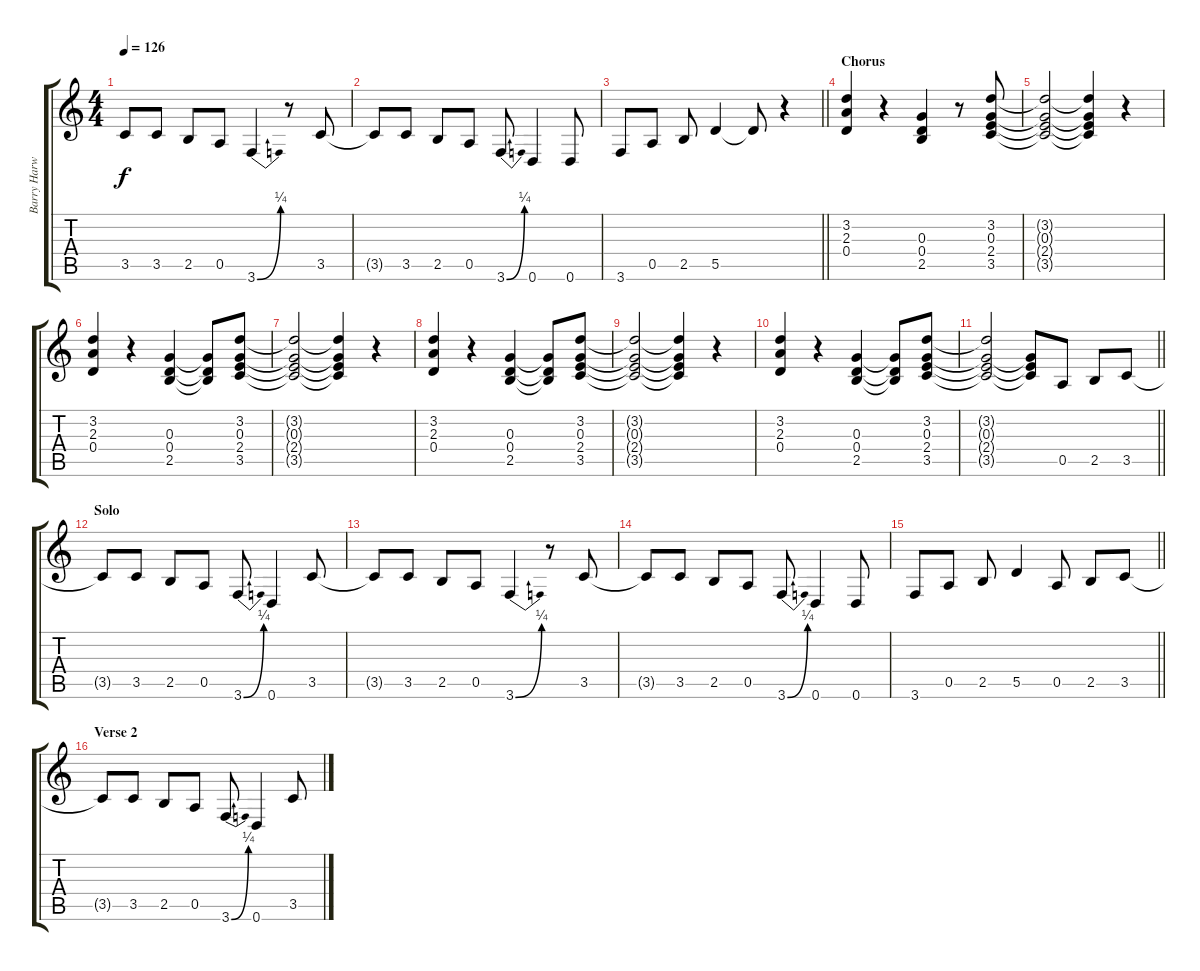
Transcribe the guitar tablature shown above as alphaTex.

\track ("Barry Harwood (Rhythm Guitar)" "Barry Harw") {instrument distortionguitar}
\staff {score tabs}
\tuning (E4 B3 G3 D3 A2 D2) {hide}
\ts (4 4)
\tempo 126
\clef g2
\ks c
3.5{t}.8{dy f} 3.5.8 2.5.8 0.5.8 3.6{be (bend 0 0 60 1)}.4 r.8 3.5.8 |
3.5{t}.8 3.5.8 2.5.8 0.5.8 3.6{be (bend 0 0 60 1)}.8 0.6.4 0.6.8 |
\barLineRight lightlight
3.6.8 0.5.8 2.5.8 5.5.4 5.5{t}.8 r.4 |
\section ("" "Chorus")
(3.2 2.3 0.4).4 r.4 (0.3 0.4 2.5).4 r.8 (3.2 0.3 2.4 3.5).8 |
(3.2{t} 0.3{t} 2.4{t} 3.5{t}).2 (3.2{t} 0.3{t} 2.4{t} 3.5{t}).4 r.4 |
(3.2 2.3 0.4).4 r.4 (0.3 0.4 2.5).4 (0.3{t} 0.4{t} 2.5{t}).8 (3.2 0.3 2.4 3.5).8 |
(3.2{t} 0.3{t} 2.4{t} 3.5{t}).2 (3.2{t} 0.3{t} 2.4{t} 3.5{t}).4 r.4 |
(3.2 2.3 0.4).4 r.4 (0.3 0.4 2.5).4 (0.3{t} 0.4{t} 2.5{t}).8 (3.2 0.3 2.4 3.5).8 |
(3.2{t} 0.3{t} 2.4{t} 3.5{t}).2 (3.2{t} 0.3{t} 2.4{t} 3.5{t}).4 r.4 |
(3.2 2.3 0.4).4 r.4 (0.3 0.4 2.5).4 (0.3{t} 0.4{t} 2.5{t}).8 (3.2 0.3 2.4 3.5).8 |
\barLineRight lightlight
(3.2{t} 0.3{t} 2.4{t} 3.5{t}).2 (0.3{t} 2.4{t} 3.5{t}).8 0.5.8 2.5.8 3.5.8 |
\section ("" "Solo")
3.5{t}.8 3.5.8 2.5.8 0.5.8 3.6{be (bend 0 0 60 1)}.8 0.6.4 3.5.8 |
3.5{t}.8 3.5.8 2.5.8 0.5.8 3.6{be (bend 0 0 60 1)}.4 r.8 3.5.8 |
3.5{t}.8 3.5.8 2.5.8 0.5.8 3.6{be (bend 0 0 60 1)}.8 0.6.4 0.6.8 |
\barLineRight lightlight
3.6.8 0.5.8 2.5.8 5.5.4 0.5.8 2.5.8 3.5.8 |
\section ("" "Verse 2")
3.5{t}.8 3.5.8 2.5.8 0.5.8 3.6{be (bend 0 0 60 1)}.8 0.6.4 3.5.8
